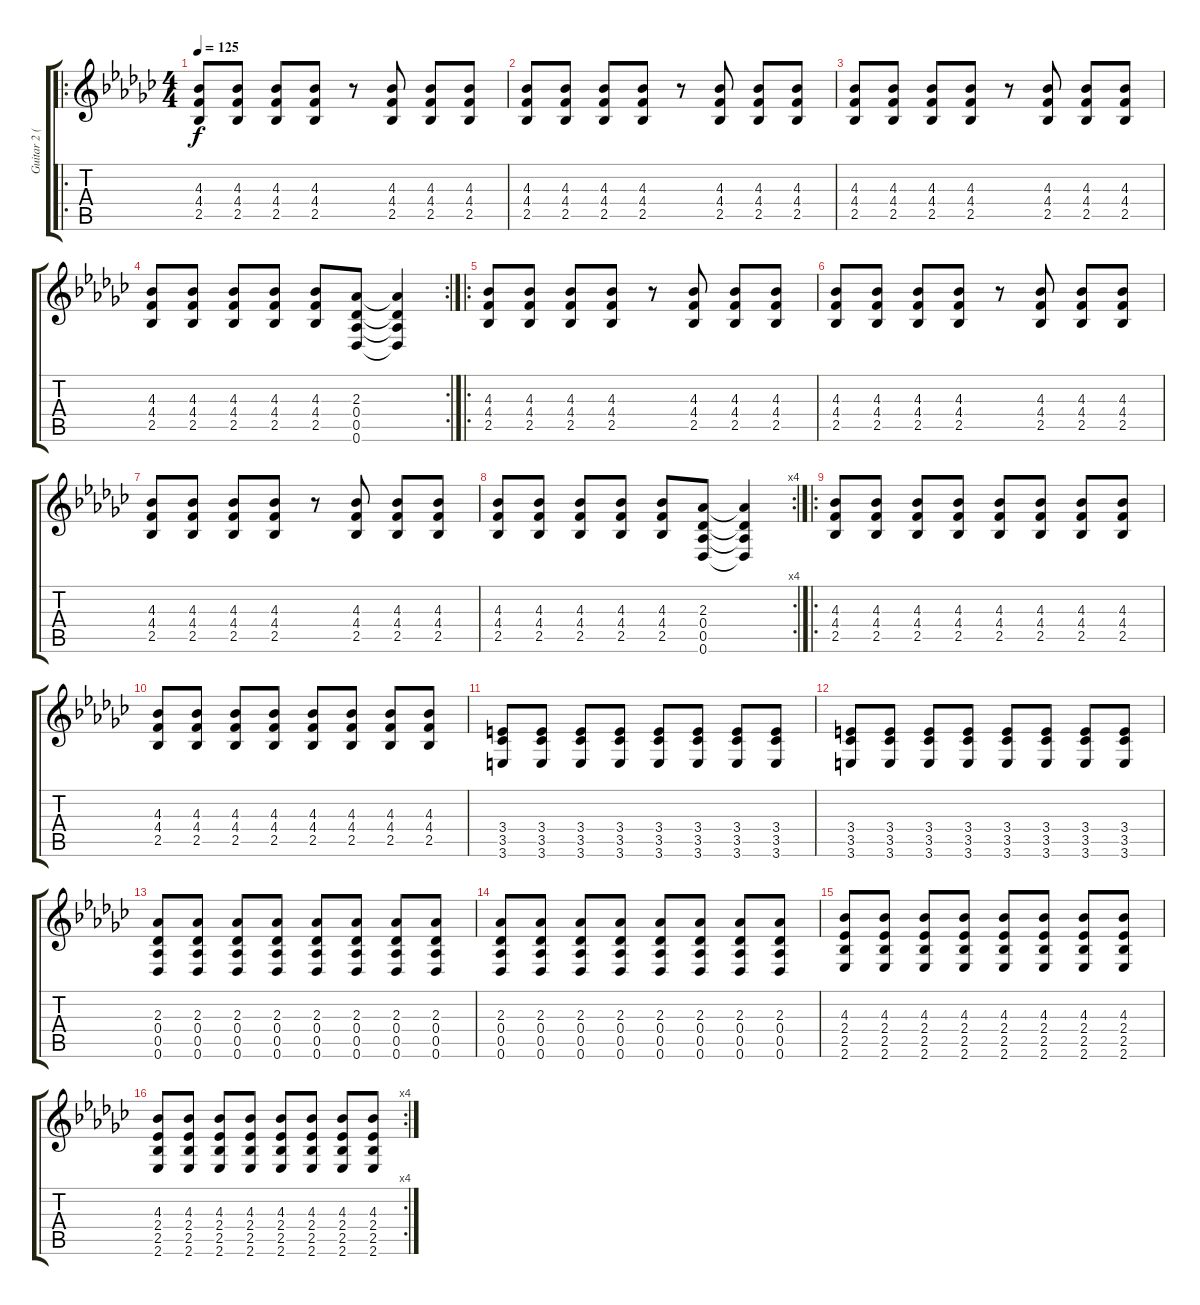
\track ("Guitar 2 (Chino Moreno)" "Guitar 2 (") {instrument distortionguitar}
\staff {score tabs}
\tuning (Eb4 Bb3 Gb3 Db3 Ab2 Db2) {hide}
\ro
\ts (4 4)
\tempo 125
\clef g2
\ks gb
(4.3 4.4 2.5).8{dy f} (4.3 4.4 2.5).8 (4.3 4.4 2.5).8 (4.3 4.4 2.5).8 r.8 (4.3 4.4 2.5).8 (4.3 4.4 2.5).8 (4.3 4.4 2.5).8 |
(4.3 4.4 2.5).8 (4.3 4.4 2.5).8 (4.3 4.4 2.5).8 (4.3 4.4 2.5).8 r.8 (4.3 4.4 2.5).8 (4.3 4.4 2.5).8 (4.3 4.4 2.5).8 |
(4.3 4.4 2.5).8 (4.3 4.4 2.5).8 (4.3 4.4 2.5).8 (4.3 4.4 2.5).8 r.8 (4.3 4.4 2.5).8 (4.3 4.4 2.5).8 (4.3 4.4 2.5).8 |
\rc 2
(4.3 4.4 2.5).8 (4.3 4.4 2.5).8 (4.3 4.4 2.5).8 (4.3 4.4 2.5).8 (4.3 4.4 2.5).8 (2.3 0.4 0.5 0.6).8 (2.3{t} 0.4{t} 0.5{t} 0.6{t}).4 |
\ro
(4.3 4.4 2.5).8 (4.3 4.4 2.5).8 (4.3 4.4 2.5).8 (4.3 4.4 2.5).8 r.8 (4.3 4.4 2.5).8 (4.3 4.4 2.5).8 (4.3 4.4 2.5).8 |
(4.3 4.4 2.5).8 (4.3 4.4 2.5).8 (4.3 4.4 2.5).8 (4.3 4.4 2.5).8 r.8 (4.3 4.4 2.5).8 (4.3 4.4 2.5).8 (4.3 4.4 2.5).8 |
(4.3 4.4 2.5).8 (4.3 4.4 2.5).8 (4.3 4.4 2.5).8 (4.3 4.4 2.5).8 r.8 (4.3 4.4 2.5).8 (4.3 4.4 2.5).8 (4.3 4.4 2.5).8 |
\rc 4
(4.3 4.4 2.5).8 (4.3 4.4 2.5).8 (4.3 4.4 2.5).8 (4.3 4.4 2.5).8 (4.3 4.4 2.5).8 (2.3 0.4 0.5 0.6).8 (2.3{t} 0.4{t} 0.5{t} 0.6{t}).4 |
\ro
(4.3 4.4 2.5).8{instrument overdrivenguitar} (4.3 4.4 2.5).8 (4.3 4.4 2.5).8 (4.3 4.4 2.5).8 (4.3 4.4 2.5).8 (4.3 4.4 2.5).8 (4.3 4.4 2.5).8 (4.3 4.4 2.5).8 |
(4.3 4.4 2.5).8 (4.3 4.4 2.5).8 (4.3 4.4 2.5).8 (4.3 4.4 2.5).8 (4.3 4.4 2.5).8 (4.3 4.4 2.5).8 (4.3 4.4 2.5).8 (4.3 4.4 2.5).8 |
(3.4 3.5 3.6).8 (3.4 3.5 3.6).8 (3.4 3.5 3.6).8 (3.4 3.5 3.6).8 (3.4 3.5 3.6).8 (3.4 3.5 3.6).8 (3.4 3.5 3.6).8 (3.4 3.5 3.6).8 |
(3.4 3.5 3.6).8 (3.4 3.5 3.6).8 (3.4 3.5 3.6).8 (3.4 3.5 3.6).8 (3.4 3.5 3.6).8 (3.4 3.5 3.6).8 (3.4 3.5 3.6).8 (3.4 3.5 3.6).8 |
(2.3 0.4 0.5 0.6).8 (2.3 0.4 0.5 0.6).8 (2.3 0.4 0.5 0.6).8 (2.3 0.4 0.5 0.6).8 (2.3 0.4 0.5 0.6).8 (2.3 0.4 0.5 0.6).8 (2.3 0.4 0.5 0.6).8 (2.3 0.4 0.5 0.6).8 |
(2.3 0.4 0.5 0.6).8 (2.3 0.4 0.5 0.6).8 (2.3 0.4 0.5 0.6).8 (2.3 0.4 0.5 0.6).8 (2.3 0.4 0.5 0.6).8 (2.3 0.4 0.5 0.6).8 (2.3 0.4 0.5 0.6).8 (2.3 0.4 0.5 0.6).8 |
(4.3 2.4 2.5 2.6).8 (4.3 2.4 2.5 2.6).8 (4.3 2.4 2.5 2.6).8 (4.3 2.4 2.5 2.6).8 (4.3 2.4 2.5 2.6).8 (4.3 2.4 2.5 2.6).8 (4.3 2.4 2.5 2.6).8 (4.3 2.4 2.5 2.6).8 |
\rc 4
(4.3 2.4 2.5 2.6).8 (4.3 2.4 2.5 2.6).8 (4.3 2.4 2.5 2.6).8 (4.3 2.4 2.5 2.6).8 (4.3 2.4 2.5 2.6).8 (4.3 2.4 2.5 2.6).8 (4.3 2.4 2.5 2.6).8 (4.3 2.4 2.5 2.6).8
